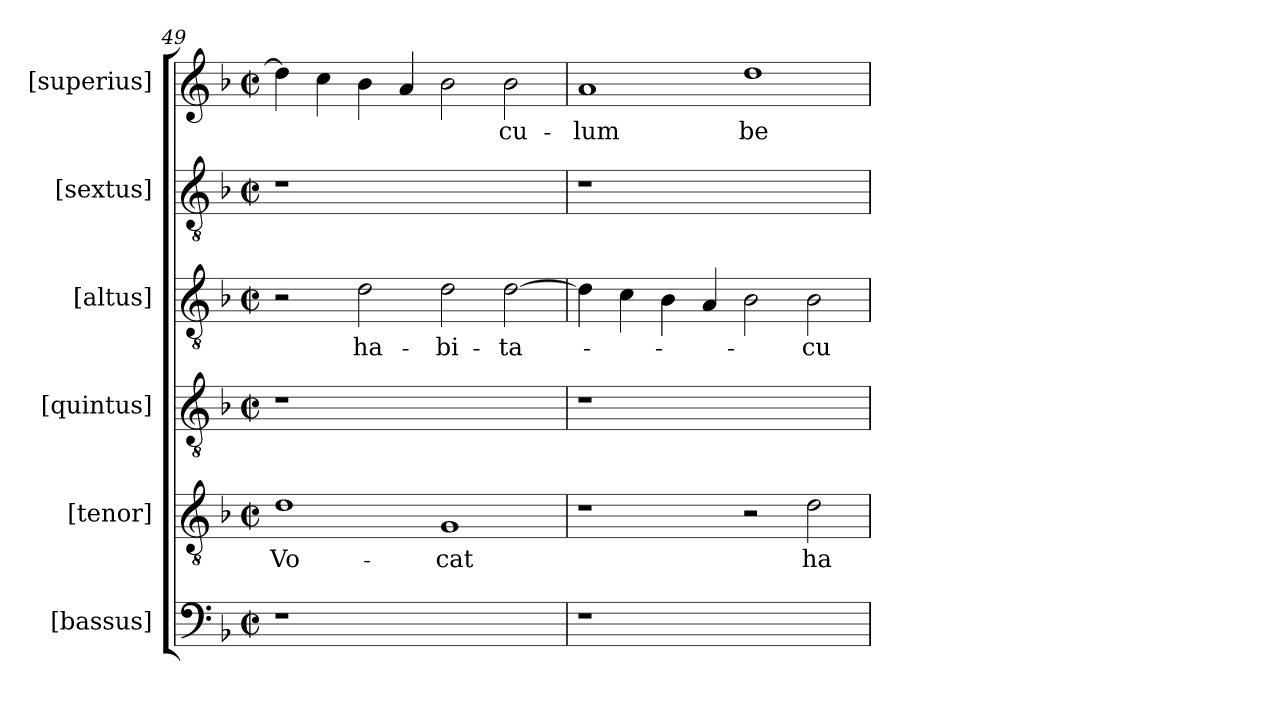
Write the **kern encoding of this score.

**kern	**kern	**text	**kern	**kern	**text	**kern	**kern	**text
*part6	*part5	*part5	*part4	*part3	*part3	*part2	*part1	*part1
*staff6	*staff5	*staff5	*staff4	*staff3	*staff3	*staff2	*staff1	*staff1
*I"[bassus]	*I"[tenor]	*	*I"[quintus]	*I"[altus]	*	*I"[sextus]	*I"[superius]	*
*I'[bassus]	*I'[tenor]	*	*I'[quintus]	*I'[altus]	*	*I'[sextus]	*I'[superius]	*
!!LO:LB:g=z
*clefF4	*clefGv2	*	*clefGv2	*clefGv2	*	*clefGv2	*clefG2	*
*k[b-]	*k[b-]	*	*k[b-]	*k[b-]	*	*k[b-]	*k[b-]	*
*F:	*F:	*	*F:	*F:	*	*F:	*F:	*
*M2/2	*M2/2	*	*M2/2	*M2/2	*	*M2/2	*M2/2	*
*met(c|)	*met(c|)	*	*met(c|)	*met(c|)	*	*met(c|)	*met(c|)	*
=49	=49	=49	=49	=49	=49	=49	=49	=49
!	!	!LO:LY:b:cj	!	!	!	!	!	!
1r	1d	Vo-	1r	2r	.	1r	4dd\]	.
.	.	.	.	.	.	.	4cc\	.
!	!	!	!	!	!LO:LY:b:cj	!	!	!
.	.	.	.	2d\	ha-	.	4b-\	.
.	.	.	.	.	.	.	4a/	.
!	!	!LO:LY:b:cj	!	!	!LO:LY:b:cj	!	!	!
1ryy	1G	-cat	1ryy	2d\	-bi-	1ryy	2b-\	.
!	!	!	!	!	!LO:LY:b:cj	!	!	!LO:LY:b:cj
.	.	.	.	[>2d\	-ta-	.	2b-\	-cu-
=50	=50	=50	=50	=50	=50	=50	=50	=50
!	!	!	!	!	!	!	!	!LO:LY:b:cj
1r	1r	.	1r	4d\]	.	1r	1a	-lum
.	.	.	.	4c\	.	.	.	.
.	.	.	.	4B-\	.	.	.	.
.	.	.	.	4A/	.	.	.	.
!	!	!	!	!	!	!	!	!LO:LY:b:cj
1ryy	2r	.	1ryy	2B-\	.	1ryy	1dd	be-
!	!	!LO:LY:b:cj	!	!	!LO:LY:b:cj	!	!	!
.	2d\	ha-	.	2B-\	-cu-	.	.	.
=	=	=	=	=	=	=	=	=
*-	*-	*-	*-	*-	*-	*-	*-	*-
